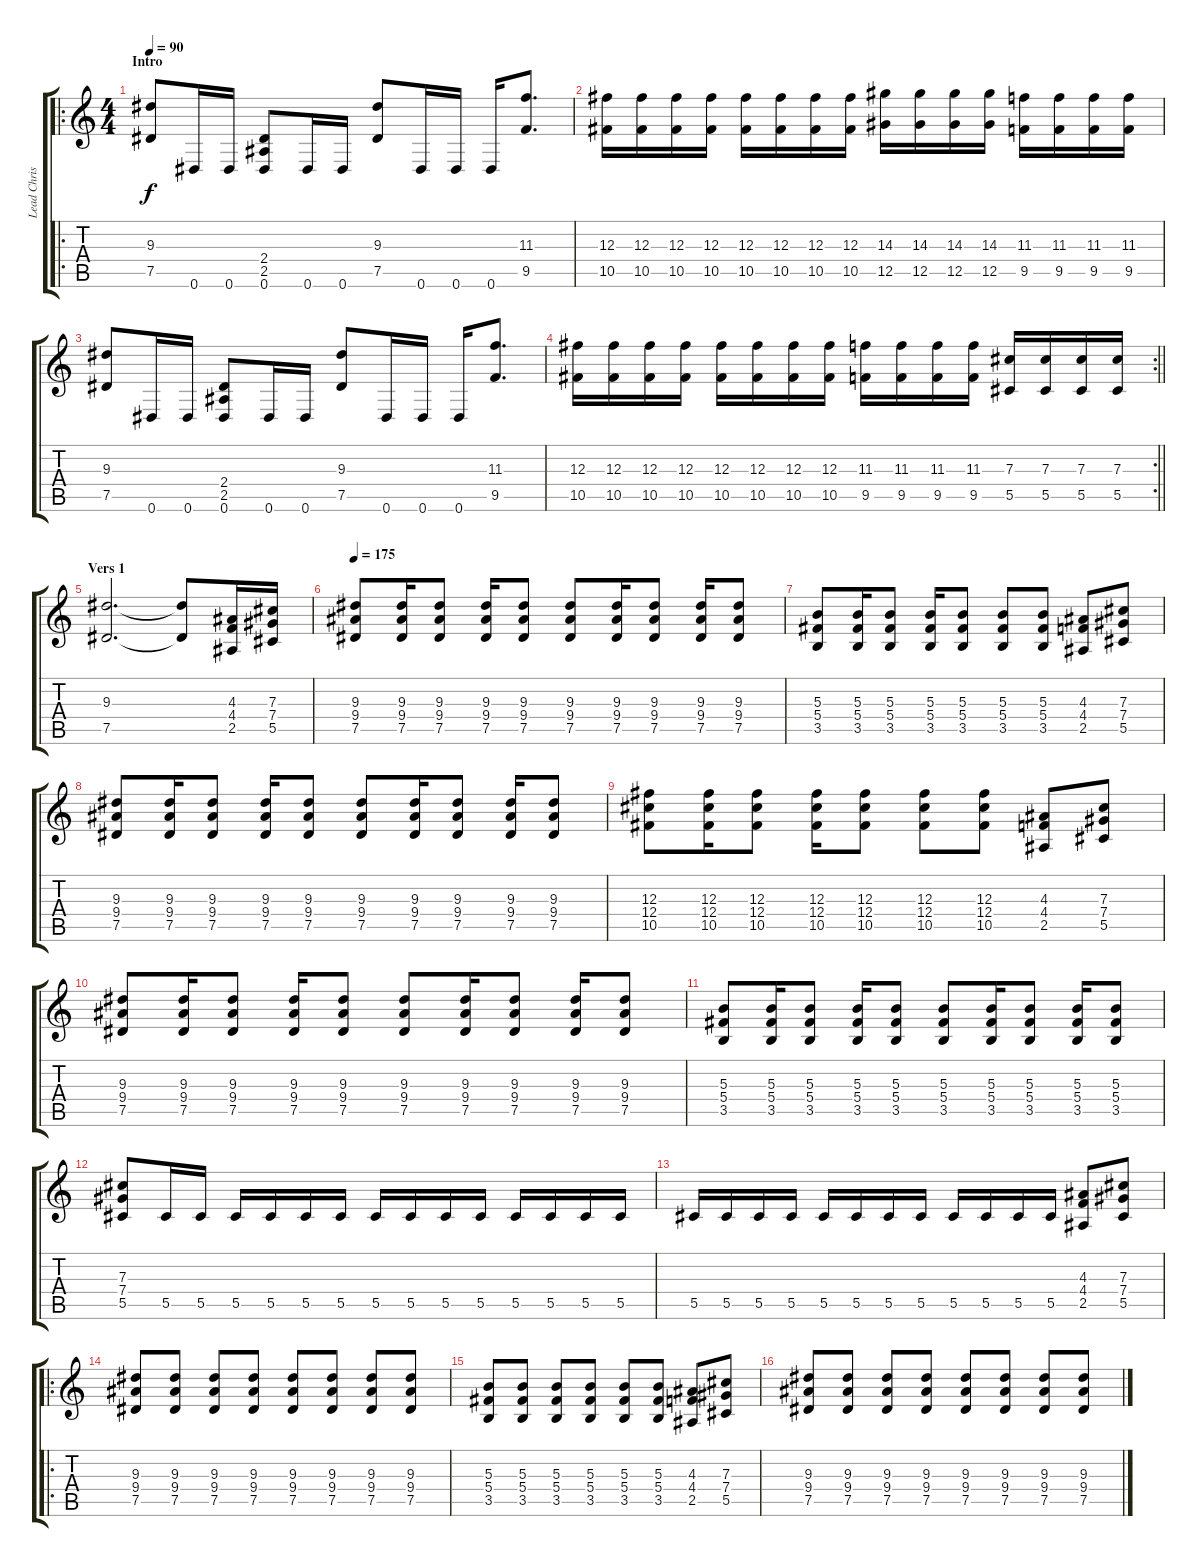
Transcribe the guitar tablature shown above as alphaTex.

\track ("Lead Chris/Todd" "Lead Chris") {instrument distortionguitar}
\staff {score tabs}
\tuning (Eb4 Bb3 Gb3 Db3 Ab2 Eb2) {hide}
\ro
\ts (4 4)
\section ("" "Intro")
\tempo 90
\clef g2
\ks c
(9.3 7.5).8{dy f instrument distortionguitar} 0.6.16 0.6.16 (2.4 2.5 0.6).8 0.6.16 0.6.16 (9.3 7.5).8 0.6.16 0.6.16 0.6.16 (11.3 9.5).8{d} |
(12.3 10.5).16 (12.3 10.5).16 (12.3 10.5).16 (12.3 10.5).16 (12.3 10.5).16 (12.3 10.5).16 (12.3 10.5).16 (12.3 10.5).16 (14.3 12.5).16 (14.3 12.5).16 (14.3 12.5).16 (14.3 12.5).16 (11.3 9.5).16 (11.3 9.5).16 (11.3 9.5).16 (11.3 9.5).16 |
(9.3 7.5).8 0.6.16 0.6.16 (2.4 2.5 0.6).8 0.6.16 0.6.16 (9.3 7.5).8 0.6.16 0.6.16 0.6.16 (11.3 9.5).8{d} |
\rc 2
\barLineRight lightlight
(12.3 10.5).16 (12.3 10.5).16 (12.3 10.5).16 (12.3 10.5).16 (12.3 10.5).16 (12.3 10.5).16 (12.3 10.5).16 (12.3 10.5).16 (11.3 9.5).16 (11.3 9.5).16 (11.3 9.5).16 (11.3 9.5).16 (7.3 5.5).16 (7.3 5.5).16 (7.3 5.5).16 (7.3 5.5).16 |
\section ("" "Vers 1")
(9.3 7.5).2{d} (9.3{t} 7.5{t}).8 (4.3 4.4 2.5).16 (7.3 7.4 5.5).16 |
\tempo 175
(9.3 9.4 7.5).8 (9.3 9.4 7.5).16 (9.3 9.4 7.5).8 (9.3 9.4 7.5).16 (9.3 9.4 7.5).8 (9.3 9.4 7.5).8 (9.3 9.4 7.5).16 (9.3 9.4 7.5).8 (9.3 9.4 7.5).16 (9.3 9.4 7.5).8 |
(5.3 5.4 3.5).8 (5.3 5.4 3.5).16 (5.3 5.4 3.5).8 (5.3 5.4 3.5).16 (5.3 5.4 3.5).8 (5.3 5.4 3.5).8 (5.3 5.4 3.5).8 (4.3 4.4 2.5).8 (7.3 7.4 5.5).8 |
(9.3 9.4 7.5).8 (9.3 9.4 7.5).16 (9.3 9.4 7.5).8 (9.3 9.4 7.5).16 (9.3 9.4 7.5).8 (9.3 9.4 7.5).8 (9.3 9.4 7.5).16 (9.3 9.4 7.5).8 (9.3 9.4 7.5).16 (9.3 9.4 7.5).8 |
(12.3 12.4 10.5).8 (12.3 12.4 10.5).16 (12.3 12.4 10.5).8 (12.3 12.4 10.5).16 (12.3 12.4 10.5).8 (12.3 12.4 10.5).8 (12.3 12.4 10.5).8 (4.3 4.4 2.5).8 (7.3 7.4 5.5).8 |
(9.3 9.4 7.5).8 (9.3 9.4 7.5).16 (9.3 9.4 7.5).8 (9.3 9.4 7.5).16 (9.3 9.4 7.5).8 (9.3 9.4 7.5).8 (9.3 9.4 7.5).16 (9.3 9.4 7.5).8 (9.3 9.4 7.5).16 (9.3 9.4 7.5).8 |
(5.3 5.4 3.5).8 (5.3 5.4 3.5).16 (5.3 5.4 3.5).8 (5.3 5.4 3.5).16 (5.3 5.4 3.5).8 (5.3 5.4 3.5).8 (5.3 5.4 3.5).16 (5.3 5.4 3.5).8 (5.3 5.4 3.5).16 (5.3 5.4 3.5).8 |
(7.3 7.4 5.5).8{instrument overdrivenguitar} 5.5.16 5.5.16 5.5.16 5.5.16 5.5.16 5.5.16 5.5.16 5.5.16 5.5.16 5.5.16 5.5.16 5.5.16 5.5.16 5.5.16 |
5.5.16 5.5.16 5.5.16 5.5.16 5.5.16 5.5.16 5.5.16 5.5.16 5.5.16 5.5.16 5.5.16 5.5.16 (4.3 4.4 2.5).8 (7.3 7.4 5.5).8 |
\ro
(9.3 9.4 7.5).8 (9.3 9.4 7.5).8 (9.3 9.4 7.5).8 (9.3 9.4 7.5).8 (9.3 9.4 7.5).8 (9.3 9.4 7.5).8 (9.3 9.4 7.5).8 (9.3 9.4 7.5).8 |
(5.3 5.4 3.5).8 (5.3 5.4 3.5).8 (5.3 5.4 3.5).8 (5.3 5.4 3.5).8 (5.3 5.4 3.5).8 (5.3 5.4 3.5).8 (4.3 4.4 2.5).8 (7.3 7.4 5.5).8 |
(9.3 9.4 7.5).8 (9.3 9.4 7.5).8 (9.3 9.4 7.5).8 (9.3 9.4 7.5).8 (9.3 9.4 7.5).8 (9.3 9.4 7.5).8 (9.3 9.4 7.5).8 (9.3 9.4 7.5).8
